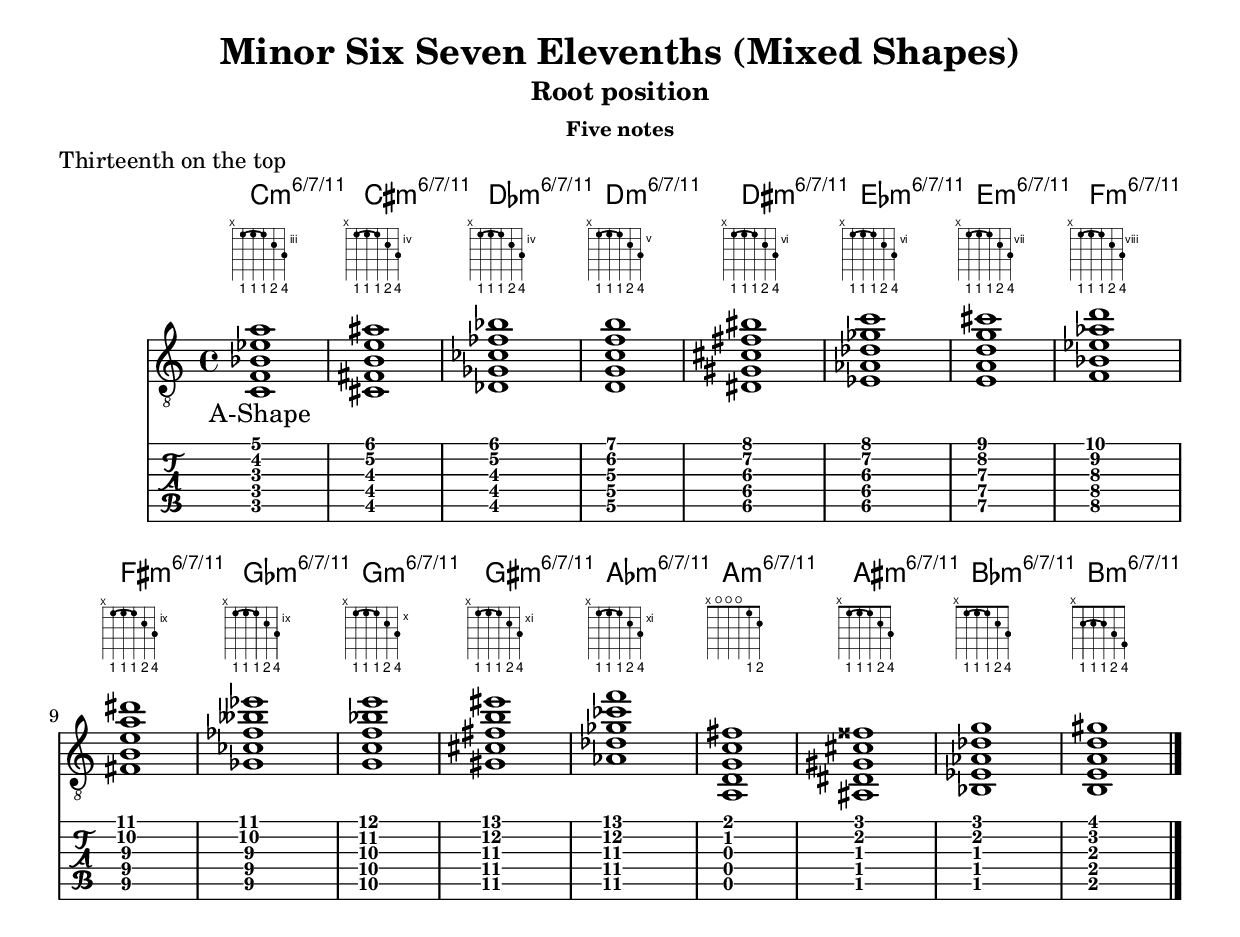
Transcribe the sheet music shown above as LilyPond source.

\version "2.19.15"
%\include "predefined-guitar-fretboards.ly"
\include "../c-shape.ly"
\include "../a-shape.ly"
\include "../g-shape.ly"
\include "../e-shape.ly"
\include "../d-shape.ly"
\include "../alt-shape.ly"

\layout {
   \context { %\Score
      %\override StringNumber.transparent = ##t
      \Voice
      \remove "New_fingering_engraver"
   }
}

\paper {
  print-all-headers = ##t
}

chExceptionMusic = {
  <c f bes es' a'>1-\markup { "m"\super "6/7/11" }
}

chExceptions = #( append
  ( sequential-music-to-chord-exceptions chExceptionMusic #t)
  ignatzekExceptions)

%%%%%%%%%%%%%%%%%%%%%%%%%%%%%%%%%%%%%%%%%%%%%%%%%
%%%%%%%%%% MINOR SIXTH SEVEN ELEVENTHS %%%%%%%%%%
%%%%%%%%%%%%%%%%%%%%%%%%%%%%%%%%%%%%%%%%%%%%%%%%%
minorsixseveneleventhsRootPositionFiveNotesThirteenthOnTopChordSymbols = \chordmode {
% * pentads
% ** major sixth added ninths
% *** root position
% **** five notes
% ***** thirteenth on the top
  %\aShape
  \repeat unfold 1 {
    \set chordNameExceptions = #chExceptions
    c,1:1.4.7.10-.13
    cis,1:1.4.7.10-.13
    des,1:1.4.7.10-.13
    d,1:1.4.7.10-.13
    dis,1:1.4.7.10-.13 
    es,1:1.4.7.10-.13
    e,1:1.4.7.10-.13
    f,1:1.4.7.10-.13
    fis,1:1.4.7.10-.13 
    ges,1:1.4.7.10-.13
    g,1:1.4.7.10-.13
    gis,1:1.4.7.10-.13 
    as,1:1.4.7.10-.13
    a,1:1.4.7.10-.13
    ais,1:1.4.7.10-.13 
    bes,1:1.4.7.10-.13
    b,1:1.4.7.10-.13
  }
}

minorsixseveneleventhsRootPositionFiveNotesThirteenthOnTopShapes = \lyricmode {
% * pentads
% ** minor six seven elevenths
% *** root position
% **** five notes
% ***** thirteenth on the top
  \repeat unfold 1 {
    A-Shape \repeat unfold 16 { \skip1 }
  }
}

minorsixseveneleventhsRootPositionFiveNotesThirteenthOnTop = \chordmode {
% * pentads
% ** minor six seven elevenths
% *** root position
% **** five notes
% ***** thirteenth on the top
  \aShape
  c,:1.4.7.10-.13
  cis,:1.4.7.10-.13
  des,:1.4.7.10-.13
  d,:1.4.7.10-.13
  dis,:1.4.7.10-.13
  es,:1.4.7.10-.13
  e,:1.4.7.10-.13
  f,:1.4.7.10-.13
  fis,:1.4.7.10-.13
  ges,:1.4.7.10-.13
  g,:1.4.7.10-.13
  gis,:1.4.7.10-.13
  as,:1.4.7.10-.13
  a,,:1.4.7.10-.13
  ais,,:1.4.7.10-.13
  bes,,:1.4.7.10-.13
  b,,:1.4.7.10-.13
  \bar "|."
}

%%%%%%%%%%%%%%%%%%%%%%%%%%%%%%%%%%%%%%%%%%%%%%%%%%
%%%%%%%%%%%%%%% SCORE DEFINITIONS %%%%%%%%%%%%%%%%
%%%%%%%%%%%%%%%%%%%%%%%%%%%%%%%%%%%%%%%%%%%%%%%%%%
%%{
  \score {
    <<
      \new ChordNames {
        \minorsixseveneleventhsRootPositionFiveNotesThirteenthOnTopChordSymbols
      }
      \new FretBoards {
        \minorsixseveneleventhsRootPositionFiveNotesThirteenthOnTop
      }
      \new Voice = "minorsixsevenelevenths" {
        \clef "treble_8"
        \minorsixseveneleventhsRootPositionFiveNotesThirteenthOnTop
      }
      \new Lyrics \lyricsto "minorsixsevenelevenths" {
        \minorsixseveneleventhsRootPositionFiveNotesThirteenthOnTopShapes
      }
      \new TabStaff {
        \minorsixseveneleventhsRootPositionFiveNotesThirteenthOnTop
      }
    >>
    \header {
      title = "Minor Six Seven Elevenths (Mixed Shapes)"
      subtitle = "Root position"
      subsubtitle = "Five notes"
      piece = "Thirteenth on the top"
    }
  }
%}
